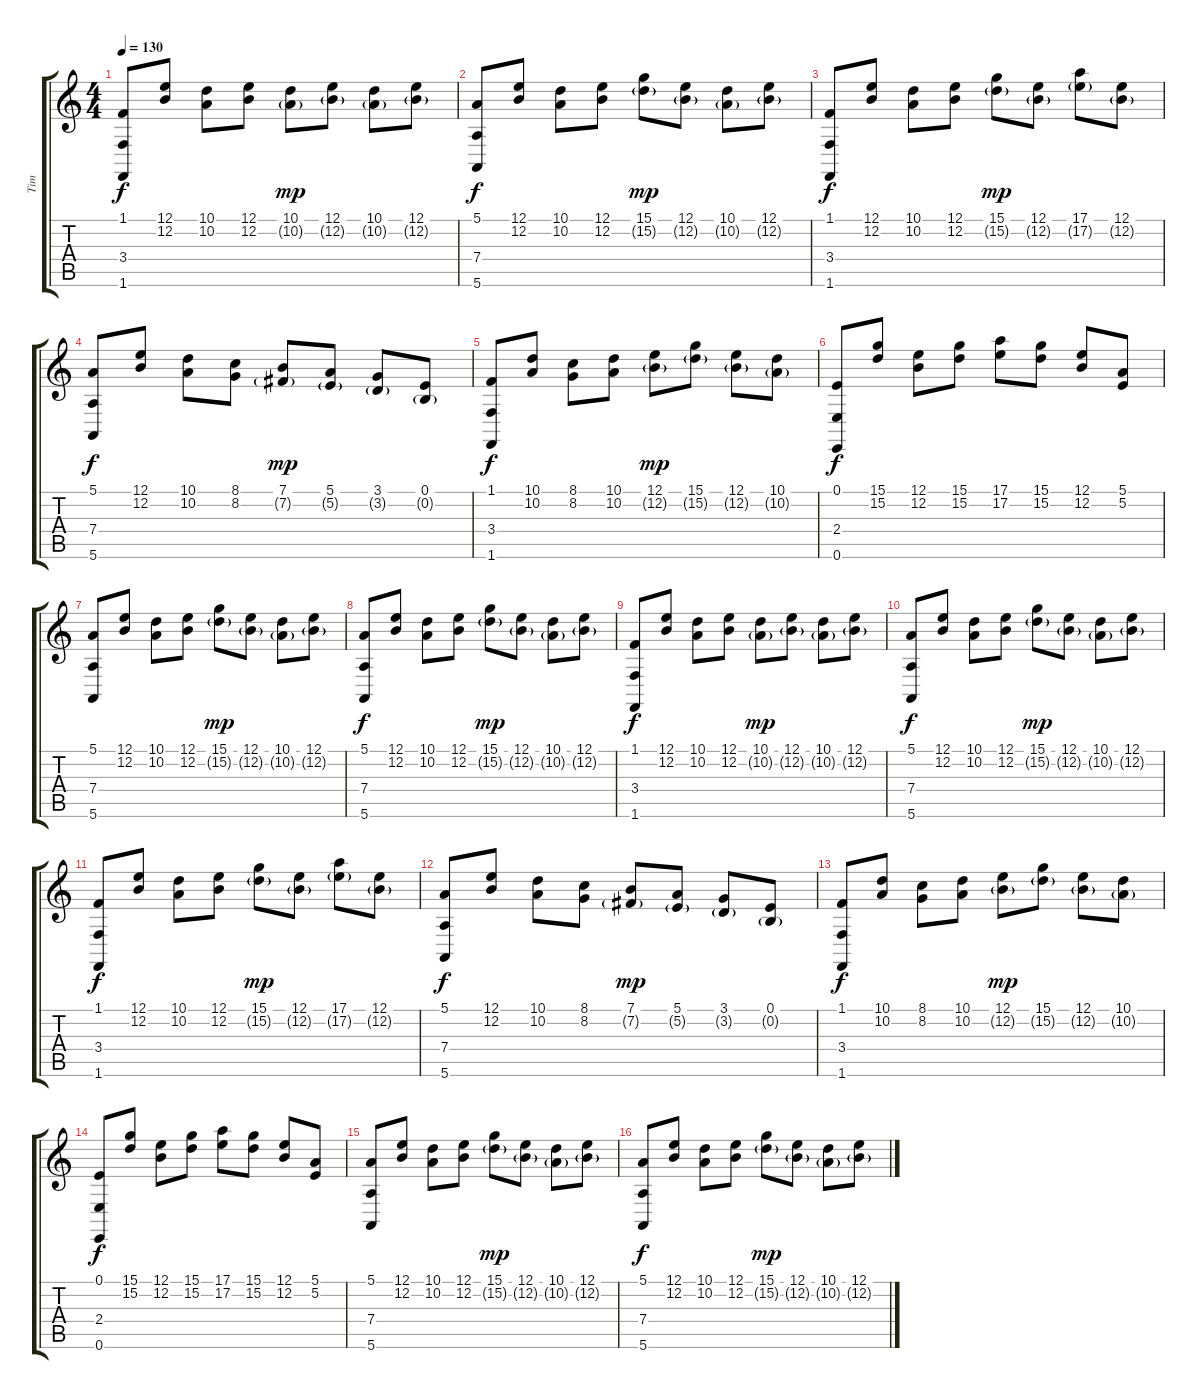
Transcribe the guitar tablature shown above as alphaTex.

\track ("Tim" "Tim") {instrument koto}
\staff {score tabs}
\tuning (E4 B3 G3 D3 A2 E2) {hide}
\ts (4 4)
\tempo 130
\clef g2
\ks c
(1.1 3.4 1.6).8{dy f} (12.1 12.2).8 (10.1 10.2).8 (12.1 12.2).8 (10.1 10.2{g}).8{dy mp} (12.1 12.2{g}).8 (10.1 10.2{g}).8 (12.1 12.2{g}).8 |
(5.1 7.4 5.6).8{dy f} (12.1 12.2).8 (10.1 10.2).8 (12.1 12.2).8 (15.1 15.2{g}).8{dy mp} (12.1 12.2{g}).8 (10.1 10.2{g}).8 (12.1 12.2{g}).8 |
(1.1 3.4 1.6).8{dy f} (12.1 12.2).8 (10.1 10.2).8 (12.1 12.2).8 (15.1 15.2{g}).8{dy mp} (12.1 12.2{g}).8 (17.1 17.2{g}).8 (12.1 12.2{g}).8 |
(5.1 7.4 5.6).8{dy f} (12.1 12.2).8 (10.1 10.2).8 (8.1 8.2).8 (7.1 7.2{g}).8{dy mp} (5.1 5.2{g}).8 (3.1 3.2{g}).8 (0.1 0.2{g}).8 |
(1.1 3.4 1.6).8{dy f} (10.1 10.2).8 (8.1 8.2).8 (10.1 10.2).8 (12.1 12.2{g}).8{dy mp} (15.1 15.2{g}).8 (12.1 12.2{g}).8 (10.1 10.2{g}).8 |
(0.1 2.4 0.6).8{dy f} (15.1 15.2).8 (12.1 12.2).8 (15.1 15.2).8 (17.1 17.2).8 (15.1 15.2).8 (12.1 12.2).8 (5.1 5.2).8 |
(5.1 7.4 5.6).8 (12.1 12.2).8 (10.1 10.2).8 (12.1 12.2).8 (15.1 15.2{g}).8{dy mp} (12.1 12.2{g}).8 (10.1 10.2{g}).8 (12.1 12.2{g}).8 |
(5.1 7.4 5.6).8{dy f} (12.1 12.2).8 (10.1 10.2).8 (12.1 12.2).8 (15.1 15.2{g}).8{dy mp} (12.1 12.2{g}).8 (10.1 10.2{g}).8 (12.1 12.2{g}).8 |
(1.1 3.4 1.6).8{dy f} (12.1 12.2).8 (10.1 10.2).8 (12.1 12.2).8 (10.1 10.2{g}).8{dy mp} (12.1 12.2{g}).8 (10.1 10.2{g}).8 (12.1 12.2{g}).8 |
(5.1 7.4 5.6).8{dy f} (12.1 12.2).8 (10.1 10.2).8 (12.1 12.2).8 (15.1 15.2{g}).8{dy mp} (12.1 12.2{g}).8 (10.1 10.2{g}).8 (12.1 12.2{g}).8 |
(1.1 3.4 1.6).8{dy f} (12.1 12.2).8 (10.1 10.2).8 (12.1 12.2).8 (15.1 15.2{g}).8{dy mp} (12.1 12.2{g}).8 (17.1 17.2{g}).8 (12.1 12.2{g}).8 |
(5.1 7.4 5.6).8{dy f} (12.1 12.2).8 (10.1 10.2).8 (8.1 8.2).8 (7.1 7.2{g}).8{dy mp} (5.1 5.2{g}).8 (3.1 3.2{g}).8 (0.1 0.2{g}).8 |
(1.1 3.4 1.6).8{dy f} (10.1 10.2).8 (8.1 8.2).8 (10.1 10.2).8 (12.1 12.2{g}).8{dy mp} (15.1 15.2{g}).8 (12.1 12.2{g}).8 (10.1 10.2{g}).8 |
(0.1 2.4 0.6).8{dy f} (15.1 15.2).8 (12.1 12.2).8 (15.1 15.2).8 (17.1 17.2).8 (15.1 15.2).8 (12.1 12.2).8 (5.1 5.2).8 |
(5.1 7.4 5.6).8 (12.1 12.2).8 (10.1 10.2).8 (12.1 12.2).8 (15.1 15.2{g}).8{dy mp} (12.1 12.2{g}).8 (10.1 10.2{g}).8 (12.1 12.2{g}).8 |
(5.1 7.4 5.6).8{dy f} (12.1 12.2).8 (10.1 10.2).8 (12.1 12.2).8 (15.1 15.2{g}).8{dy mp volume 16 instrument koto} (12.1 12.2{g}).8 (10.1 10.2{g}).8 (12.1 12.2{g}).8
